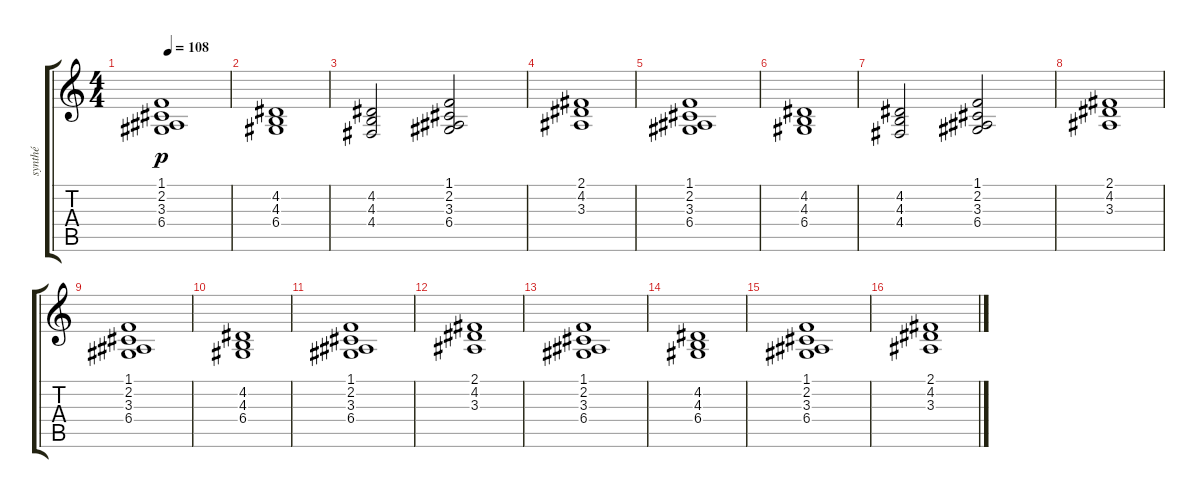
\track ("synthé" "synthé") {instrument synthstrings1}
\staff {score tabs}
\tuning (E4 B3 G3 D3 A2 E2) {hide}
\ts (4 4)
\tempo 108
\clef g2
\ks c
(1.1 2.2 3.3 6.4).1{dy p} |
(4.2 4.3 6.4).1 |
(4.2 4.3 4.4).2 (1.1 2.2 3.3 6.4).2 |
(2.1 4.2 3.3).1 |
(1.1 2.2 3.3 6.4).1 |
(4.2 4.3 6.4).1 |
(4.2 4.3 4.4).2 (1.1 2.2 3.3 6.4).2 |
(2.1 4.2 3.3).1 |
(1.1 2.2 3.3 6.4).1 |
(4.2 4.3 6.4).1 |
(1.1 2.2 3.3 6.4).1 |
(2.1 4.2 3.3).1 |
(1.1 2.2 3.3 6.4).1 |
(4.2 4.3 6.4).1 |
(1.1 2.2 3.3 6.4).1 |
(2.1 4.2 3.3).1
